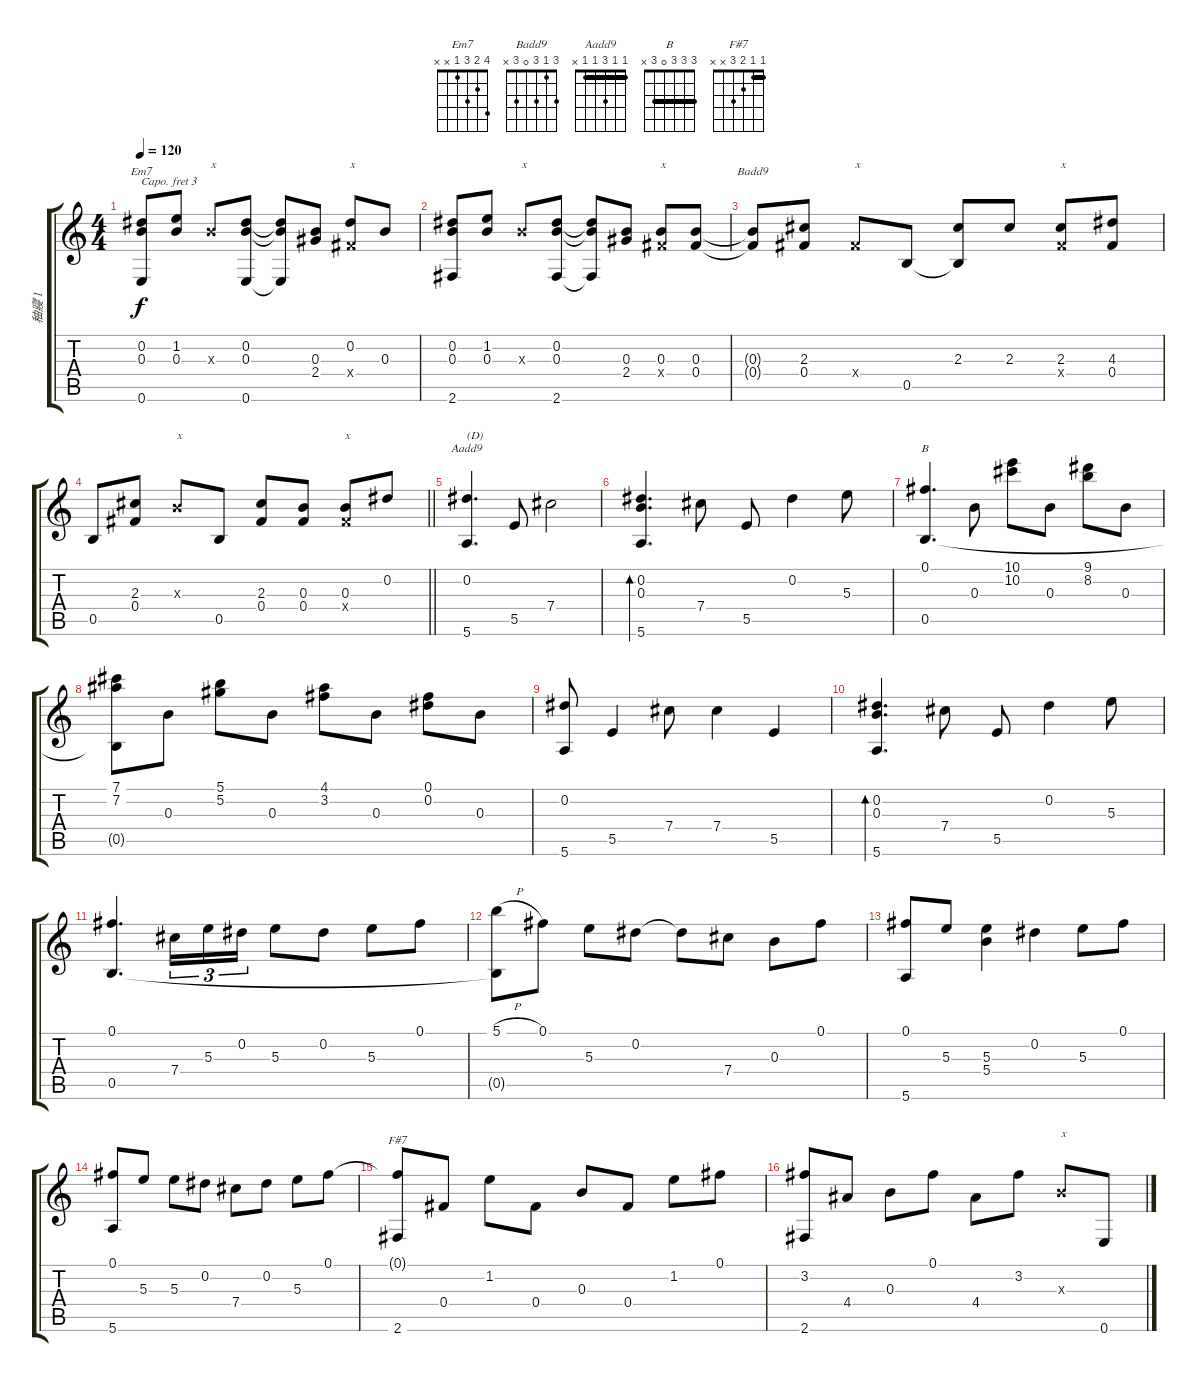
\track ("秞寢 1" "秞寢 1") {instrument acousticguitarnylon}
\staff {score tabs}
\capo 3
\tuning (Eb4 C4 Ab3 Eb3 Ab2 Db2) {hide}
\chord ("Em7" 4 2 3 1 x x)
\chord ("Badd9" 3 1 3 0 3 x)
\chord ("Aadd9" 1 1 3 1 1 x) {barre 1}
\chord ("B" 3 3 3 0 3 x) {barre 3}
\chord ("F#7" 1 1 2 3 x x) {barre 1}
\ts (4 4)
\tempo 120
\clef g2
\ks c
(0.2 0.3 0.6).8{ch "Em7" dy f} (1.2 0.3).8 0.3{x}.8{txt "x"} (0.2 0.3 0.6).8 (0.2{t} 0.3{t} 0.6{t}).8 (0.3 2.4).8 (0.2 0.4{x}).8{txt "x"} 0.3.8 |
(0.2 0.3 2.6).8 (1.2 0.3).8 0.3{x}.8{txt "x"} (0.2 0.3 2.6).8 (0.2{t} 0.3{t} 2.6{t}).8 (0.3 2.4).8 (0.3 0.4{x}).8{txt "x"} (0.3 0.4).8 |
(0.3{t} 0.4{t}).8{ch "Badd9"} (2.3 0.4).8 0.4{x}.8{txt "x"} 0.5.8 (2.3 0.5{t}).8 2.3.8 (2.3 0.4{x}).8{txt "x"} (4.3 0.4).8 |
\barLineRight lightlight
0.5.8 (2.3 0.4).8 0.3{x}.8{txt "x"} 0.5.8 (2.3 0.4).8 (0.3 0.4).8 (0.3 0.4{x}).8{txt "x"} 0.2.8 |
(0.2 5.6).4{d ch "Aadd9" txt "(D)"} 5.5.8 7.4.2 |
(0.2 0.3 5.6).4{d bd 60} 7.4.8 5.5.8 0.2.4 5.3.8 |
(0.1 0.5).4{d ch "B"} 0.3.8 (10.1 10.2).8 0.3.8 (9.1 8.2).8 0.3.8 |
(7.1 7.2 0.5{t}).8 0.3.8 (5.1 5.2).8 0.3.8 (4.1 3.2).8 0.3.8 (0.1 0.2).8 0.3.8 |
(0.2 5.6).8 5.5.4 7.4.8 7.4.4 5.5.4 |
(0.2 0.3 5.6).4{d bd 60} 7.4.8 5.5.8 0.2.4 5.3.8 |
(0.1 0.5).4{d} 7.4.16{tu (3 2)} 5.3.16{tu (3 2)} 0.2.16{tu (3 2)} 5.3.8 0.2.8 5.3.8 0.1.8 |
(5.1{h} 0.5{t}).8 0.1.8 5.3.8 0.2.8 0.2{t}.8 7.4.8 0.3.8 0.1.8 |
(0.1 5.6).8 5.3.8 (5.3 5.4).4 0.2.4 5.3.8 0.1.8 |
(0.1 5.6).8 5.3.8 5.3.8 0.2.8 7.4.8 0.2.8 5.3.8 0.1.8 |
(0.1{t} 2.6).8{ch "F#7"} 0.4.8 1.2.8 0.4.8 0.3.8 0.4.8 1.2.8 0.1.8 |
(3.2 2.6).8 4.4.8 0.3.8 0.1.8 4.4.8 3.2.8 0.3{x}.8{txt "x"} 0.6.8
